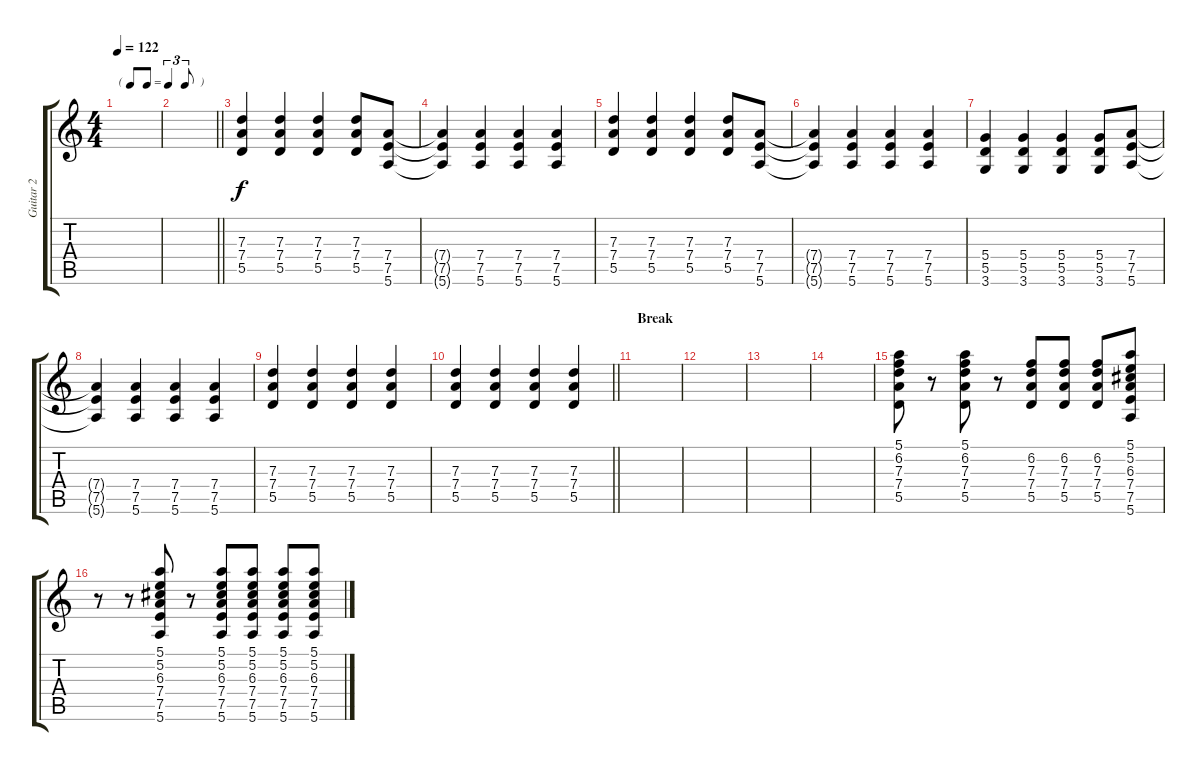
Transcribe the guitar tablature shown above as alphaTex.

\track ("Guitar 2" "Guitar 2") {instrument distortionguitar}
\staff {score tabs}
\tuning (E4 B3 G3 D3 A2 E2) {hide}
\ts (4 4)
\tf triplet8th
\tempo 122
\clef g2
\ks c
|
\barLineRight lightlight
|
(7.3 7.4 5.5).4 (7.3 7.4 5.5).4 (7.3 7.4 5.5).4 (7.3 7.4 5.5).8 (7.4 7.5 5.6).8 |
(7.4{t} 7.5{t} 5.6{t}).4 (7.4 7.5 5.6).4 (7.4 7.5 5.6).4 (7.4 7.5 5.6).4 |
(7.3 7.4 5.5).4 (7.3 7.4 5.5).4 (7.3 7.4 5.5).4 (7.3 7.4 5.5).8 (7.4 7.5 5.6).8 |
(7.4{t} 7.5{t} 5.6{t}).4 (7.4 7.5 5.6).4 (7.4 7.5 5.6).4 (7.4 7.5 5.6).4 |
(5.4 5.5 3.6).4 (5.4 5.5 3.6).4 (5.4 5.5 3.6).4 (5.4 5.5 3.6).8 (7.4 7.5 5.6).8 |
(7.4{t} 7.5{t} 5.6{t}).4 (7.4 7.5 5.6).4 (7.4 7.5 5.6).4 (7.4 7.5 5.6).4 |
(7.3 7.4 5.5).4 (7.3 7.4 5.5).4 (7.3 7.4 5.5).4 (7.3 7.4 5.5).4 |
\barLineRight lightlight
(7.3 7.4 5.5).4 (7.3 7.4 5.5).4 (7.3 7.4 5.5).4 (7.3 7.4 5.5).4 |
\section ("" "Break")
|
|
|
|
(5.1 6.2 7.3 7.4 5.5).8 r.8 (5.1 6.2 7.3 7.4 5.5).8 r.8 (6.2 7.3 7.4 5.5).8 (6.2 7.3 7.4 5.5).8 (6.2 7.3 7.4 5.5).8 (5.1 5.2 6.3 7.4 7.5 5.6).8 |
r.8 r.8 (5.1 5.2 6.3 7.4 7.5 5.6).8 r.8 (5.1 5.2 6.3 7.4 7.5 5.6).8 (5.1 5.2 6.3 7.4 7.5 5.6).8 (5.1 5.2 6.3 7.4 7.5 5.6).8 (5.1 5.2 6.3 7.4 7.5 5.6).8
